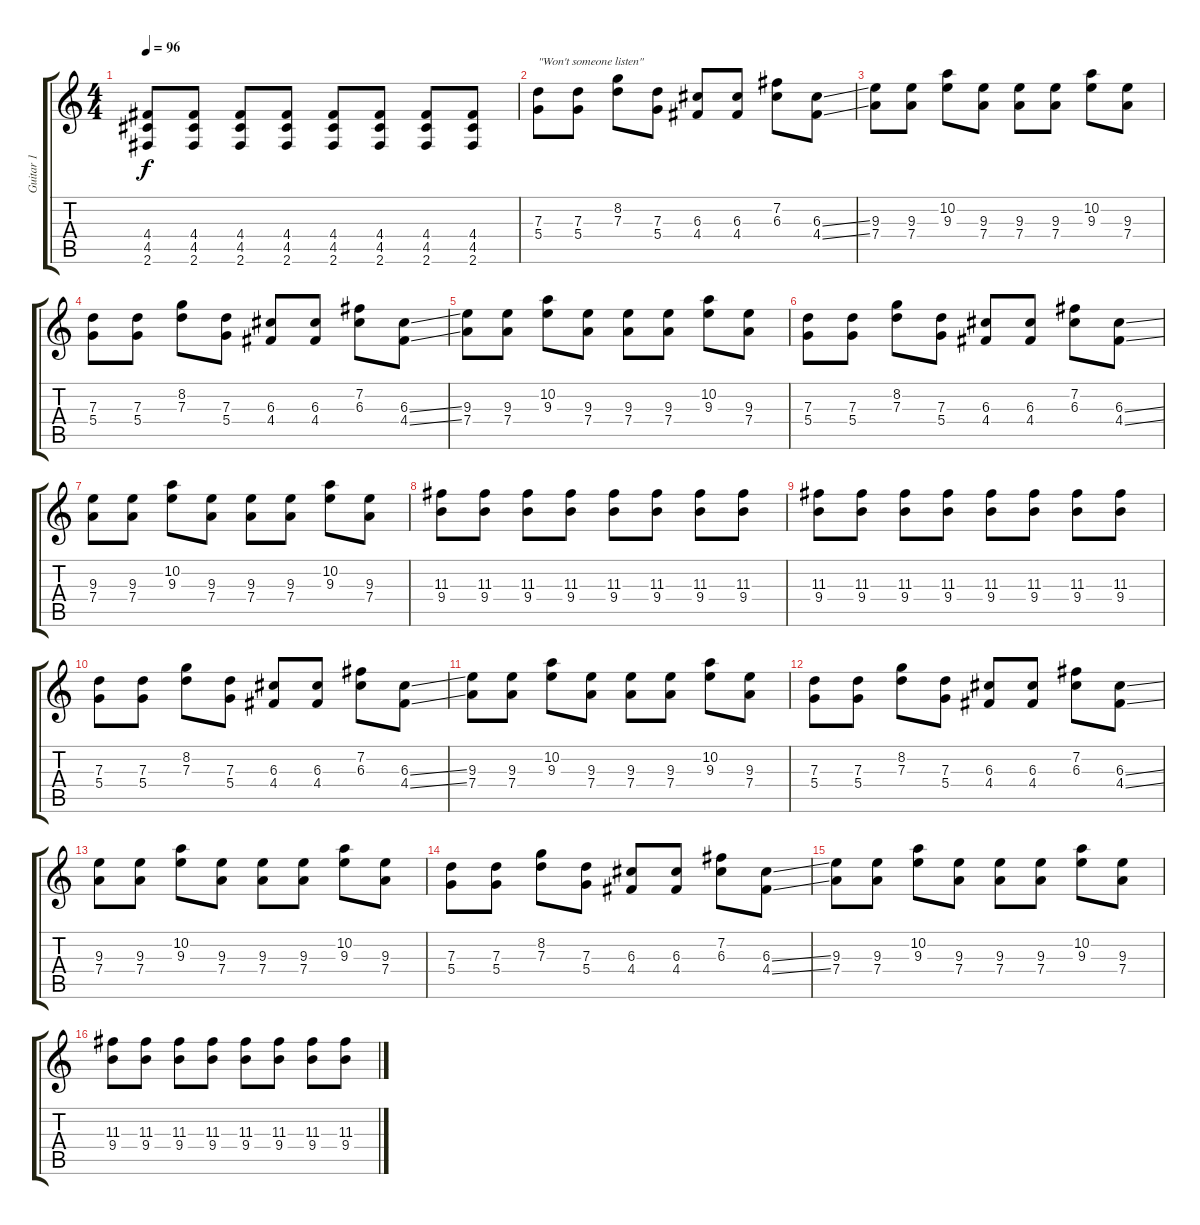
\track ("Guitar 1" "Guitar 1") {instrument overdrivenguitar}
\staff {score tabs}
\tuning (E4 B3 G3 D3 A2 E2) {hide}
\ts (4 4)
\tempo 96
\clef g2
\ks c
(4.4 4.5 2.6).8{dy f} (4.4 4.5 2.6).8 (4.4 4.5 2.6).8 (4.4 4.5 2.6).8 (4.4 4.5 2.6).8 (4.4 4.5 2.6).8 (4.4 4.5 2.6).8 (4.4 4.5 2.6).8 |
(7.3 5.4).8{txt "\"Won't someone listen\""} (7.3 5.4).8 (8.2 7.3).8 (7.3 5.4).8 (6.3 4.4).8 (6.3 4.4).8 (7.2 6.3).8 (6.3{ss} 4.4{ss}).8 |
(9.3 7.4).8 (9.3 7.4).8 (10.2 9.3).8 (9.3 7.4).8 (9.3 7.4).8 (9.3 7.4).8 (10.2 9.3).8 (9.3 7.4).8 |
(7.3 5.4).8 (7.3 5.4).8 (8.2 7.3).8 (7.3 5.4).8 (6.3 4.4).8 (6.3 4.4).8 (7.2 6.3).8 (6.3{ss} 4.4{ss}).8 |
(9.3 7.4).8 (9.3 7.4).8 (10.2 9.3).8 (9.3 7.4).8 (9.3 7.4).8 (9.3 7.4).8 (10.2 9.3).8 (9.3 7.4).8 |
(7.3 5.4).8 (7.3 5.4).8 (8.2 7.3).8 (7.3 5.4).8 (6.3 4.4).8 (6.3 4.4).8 (7.2 6.3).8 (6.3{ss} 4.4{ss}).8 |
(9.3 7.4).8 (9.3 7.4).8 (10.2 9.3).8 (9.3 7.4).8 (9.3 7.4).8 (9.3 7.4).8 (10.2 9.3).8 (9.3 7.4).8 |
(11.3 9.4).8 (11.3 9.4).8 (11.3 9.4).8 (11.3 9.4).8 (11.3 9.4).8 (11.3 9.4).8 (11.3 9.4).8 (11.3 9.4).8 |
(11.3 9.4).8 (11.3 9.4).8 (11.3 9.4).8 (11.3 9.4).8 (11.3 9.4).8 (11.3 9.4).8 (11.3 9.4).8 (11.3 9.4).8 |
(7.3 5.4).8 (7.3 5.4).8 (8.2 7.3).8 (7.3 5.4).8 (6.3 4.4).8 (6.3 4.4).8 (7.2 6.3).8 (6.3{ss} 4.4{ss}).8 |
(9.3 7.4).8 (9.3 7.4).8 (10.2 9.3).8 (9.3 7.4).8 (9.3 7.4).8 (9.3 7.4).8 (10.2 9.3).8 (9.3 7.4).8 |
(7.3 5.4).8 (7.3 5.4).8 (8.2 7.3).8 (7.3 5.4).8 (6.3 4.4).8 (6.3 4.4).8 (7.2 6.3).8 (6.3{ss} 4.4{ss}).8 |
(9.3 7.4).8 (9.3 7.4).8 (10.2 9.3).8 (9.3 7.4).8 (9.3 7.4).8 (9.3 7.4).8 (10.2 9.3).8 (9.3 7.4).8 |
(7.3 5.4).8 (7.3 5.4).8 (8.2 7.3).8 (7.3 5.4).8 (6.3 4.4).8 (6.3 4.4).8 (7.2 6.3).8 (6.3{ss} 4.4{ss}).8 |
(9.3 7.4).8 (9.3 7.4).8 (10.2 9.3).8 (9.3 7.4).8 (9.3 7.4).8 (9.3 7.4).8 (10.2 9.3).8 (9.3 7.4).8 |
(11.3 9.4).8 (11.3 9.4).8 (11.3 9.4).8 (11.3 9.4).8 (11.3 9.4).8 (11.3 9.4).8 (11.3 9.4).8 (11.3 9.4).8
